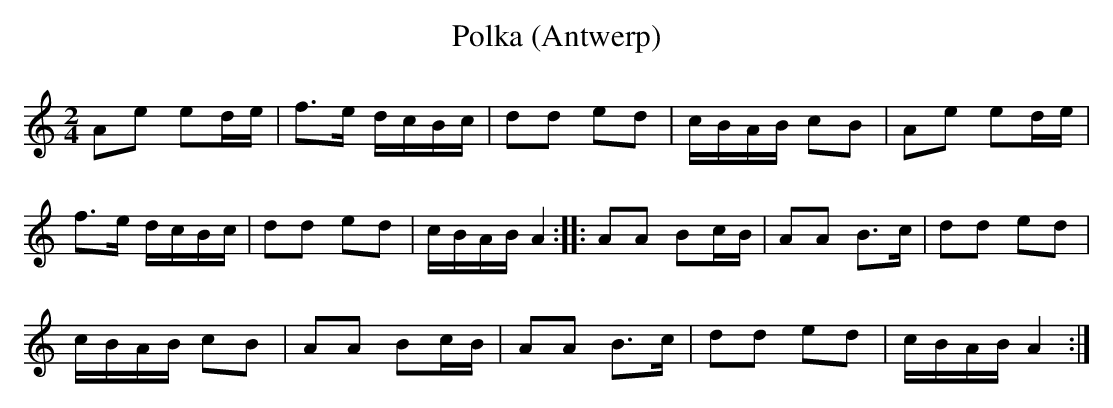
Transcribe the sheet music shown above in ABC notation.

X:1
T:Polka (Antwerp)
L:1/8
M:2/4
K:Am
Ae ed/e/ | f>e d/c/B/c/ | dd ed | c/B/A/B/ cB | Ae ed/e/ |
f>e d/c/B/c/ | dd ed | c/B/A/B/ A2 :: AA Bc/B/ | AA B>c | dd ed |
c/B/A/B/ cB | AA Bc/B/ | AA B>c | dd ed | c/B/A/B/ A2 :|
